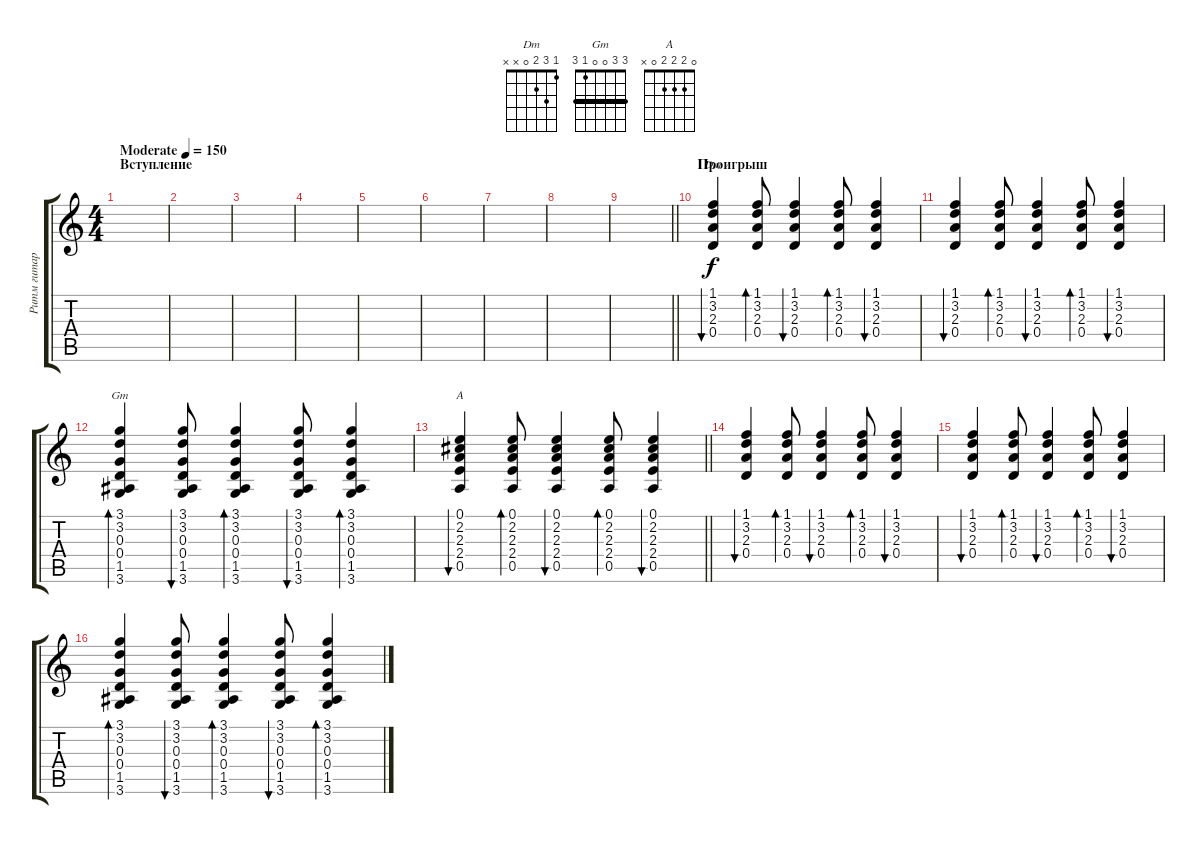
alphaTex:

\track ("Ритм гитара" "Ритм гитар") {instrument acousticguitarnylon}
\staff {score tabs}
\tuning (E4 B3 G3 D3 A2 E2) {hide}
\chord ("Dm" 1 3 2 0 x x)
\chord ("Gm" 3 3 0 0 1 3) {barre 3}
\chord ("A" 0 2 2 2 0 x)
\ts (4 4)
\section ("" "Вступление")
\tempo (150 "Moderate")
\clef g2
\ks c
|
|
|
|
|
|
|
|
\barLineRight lightlight
|
\section ("" "Проигрыш")
(1.1 3.2 2.3 0.4).4{bu 60 ch "Dm"} (1.1 3.2 2.3 0.4).8{bd 60} (1.1 3.2 2.3 0.4).4{bu 60} (1.1 3.2 2.3 0.4).8{bd 60} (1.1 3.2 2.3 0.4).4{bu 60} |
(1.1 3.2 2.3 0.4).4{bu 60} (1.1 3.2 2.3 0.4).8{bd 60} (1.1 3.2 2.3 0.4).4{bu 60} (1.1 3.2 2.3 0.4).8{bd 60} (1.1 3.2 2.3 0.4).4{bu 60} |
(3.1 3.2 0.3 0.4 1.5 3.6).4{bd 60 ch "Gm"} (3.1 3.2 0.3 0.4 1.5 3.6).8{bu 60} (3.1 3.2 0.3 0.4 1.5 3.6).4{bd 60} (3.1 3.2 0.3 0.4 1.5 3.6).8{bu 60} (3.1 3.2 0.3 0.4 1.5 3.6).4{bd 60} |
\barLineRight lightlight
(0.1 2.2 2.3 2.4 0.5).4{bu 60 ch "A"} (0.1 2.2 2.3 2.4 0.5).8{bd 60} (0.1 2.2 2.3 2.4 0.5).4{bu 60} (0.1 2.2 2.3 2.4 0.5).8{bd 60} (0.1 2.2 2.3 2.4 0.5).4{bu 60} |
(1.1 3.2 2.3 0.4).4{bu 60} (1.1 3.2 2.3 0.4).8{bd 60} (1.1 3.2 2.3 0.4).4{bu 60} (1.1 3.2 2.3 0.4).8{bd 60} (1.1 3.2 2.3 0.4).4{bu 60} |
(1.1 3.2 2.3 0.4).4{bu 60} (1.1 3.2 2.3 0.4).8{bd 60} (1.1 3.2 2.3 0.4).4{bu 60} (1.1 3.2 2.3 0.4).8{bd 60} (1.1 3.2 2.3 0.4).4{bu 60} |
(3.1 3.2 0.3 0.4 1.5 3.6).4{bd 60} (3.1 3.2 0.3 0.4 1.5 3.6).8{bu 60} (3.1 3.2 0.3 0.4 1.5 3.6).4{bd 60} (3.1 3.2 0.3 0.4 1.5 3.6).8{bu 60} (3.1 3.2 0.3 0.4 1.5 3.6).4{bd 60}
